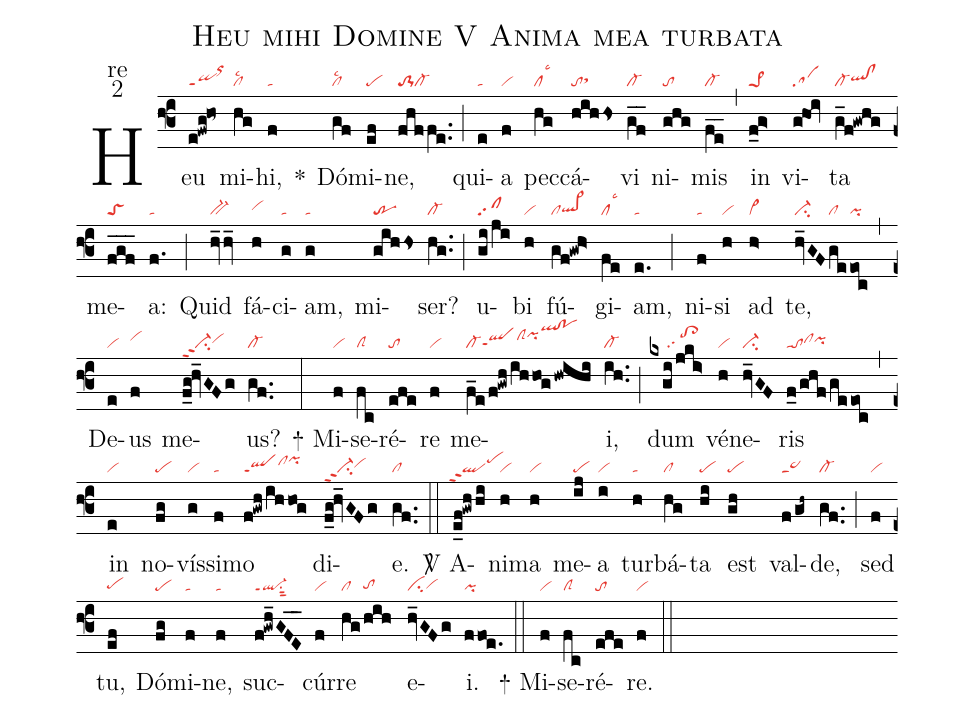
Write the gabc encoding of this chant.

name:Heu mihi Domine V Anima mea turbata;
office-part:re;
mode:2;
nabc-lines:1;
%%
(f3) Heu(e!fwg!ho~|qippt1`orhl) mi(hg|cllsc2)hi,(f|ta) <sp>*</sp>()
Dó(gf|cllsc2)mi(ef|pe)ne,(fhf/fe..|to-1cl-) (;)
qui(e|ta)a(f|vi) pec(hg|cllsc3)cá(hihhs|tosthh)vi(gf__|cl-) ni(ghg|to)mis(fe__|cl-) (,) in(f_g>|pe>1) vi(g@hoi|sa)ta(g_f!gwhg|cl-qlhh!clhh) me(fgf___|toS)a:(f.|ta) (;) Quid(hv_hv_|bv-) fá(h|vihh)ci(g|ta)am,(g|ta) mi(gihhs|tr)ser?(hg..|cl-) (;) u(gi/ji|sf)bi(h|vi) fú(gf!gwh>|clql>hg)gi(fe|cllsc3)am,(e.|ta) (;) ni(f|ta)si(h|vi) ad(h>|vi>) te,(hv_GF|ci-|ge/|cl|eoc|pi) (,) De(e|vi)us(f|vihi) me(f_g!hv_GFg|vi-ppt2su2vihh)us?(gf..|cl-) (:)

<sp>+</sp> Mi(f|vi)se(fc|clS)ré(efe|to)re(f|vi) me(f_e/f!gwh/ih/hog/hwihi|cl-qlhgppt1clShipihjqlhm!pohm)i,(ih..|cl-) (;) dum(kxgi/jki>|/////to>pp2) vé(h|vi)ne(hv_GF|ci-)ris(f_0/ghf/ge/eoc|tatoclhhpihh) (,) in(e|vi) no(fg|pe)vís(g|vi)si(f|ta)mo(f!gwh/ih/hog|qlppt1clhipihj) di(f_g!hv_GFg|vi-ppt2su2vihh)e.(gf..|cl) (::)

<sp>V/</sp> A(e_f!gwh/hi|`qlppt2pehj)ni(h|vi)ma(h|vi) me(ij|pe)a(i|vi) tur(h|ta)bá(hg|cl)ta(hi|pe) est(gh|pe) val(f/gh~|pe>2)de,(gf..|cl-) (;)
sed(f|vi) tu,(ef|pehg) Dó(fg|pe)mi(f|ta)ne,(f|ta) suc(f!gwh_GF_E_|ql-ppt1su1sut2)cúr(f|vi)re(hg/|cl|hih|tohg) e(hv_GFg|civihg)i.(ffoe.|pi) (::)

<sp>+</sp> Mi(f|vi)se(fc|clS)ré(efe|to)re.(f|vi) (::)
